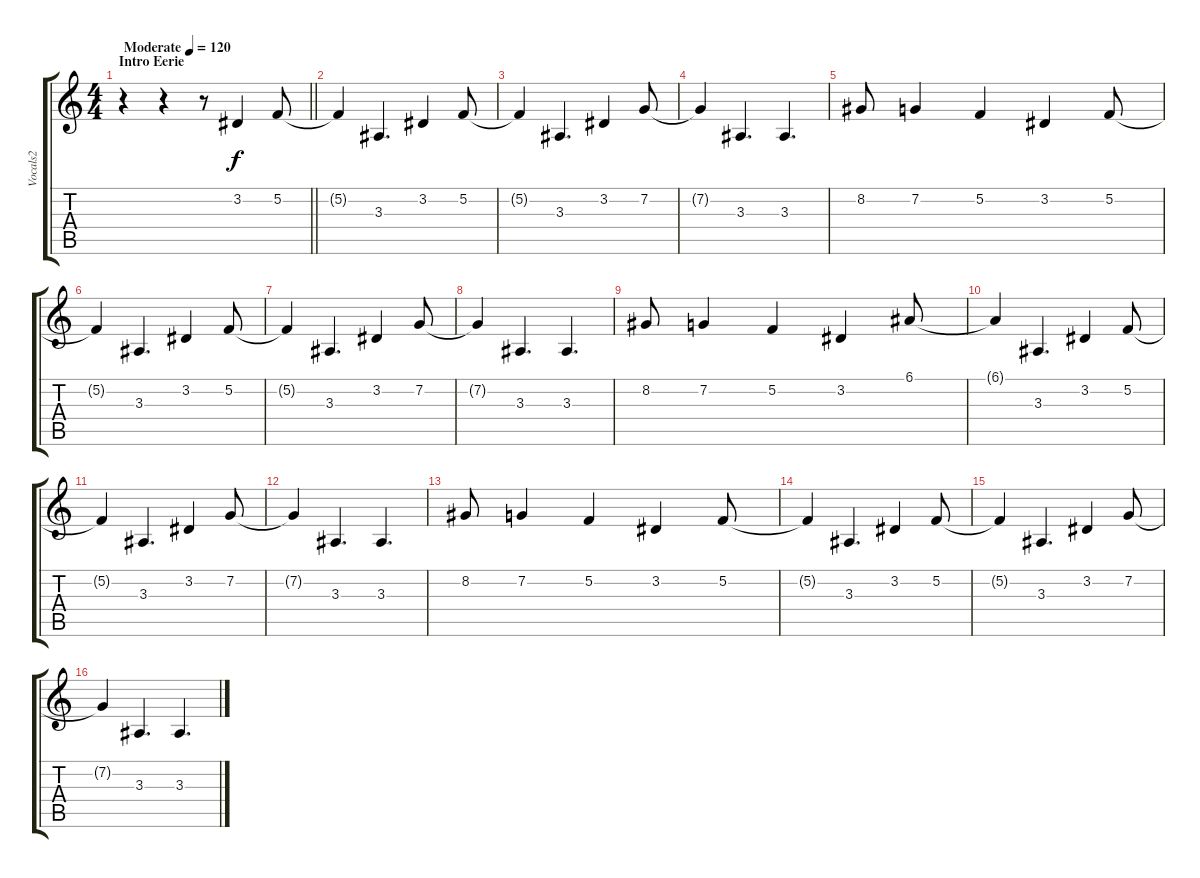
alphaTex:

\track ("Vocals2" "Vocals2") {instrument stringensemble2}
\staff {score tabs}
\tuning (E4 C4 G3 C3 G2 C2) {hide}
\ts (4 4)
\section ("" "Intro Eerie")
\tempo (120 "Moderate")
\clef g2
\barLineRight lightlight
\ks c
r.4{dy f instrument stringensemble2} r.4 r.8 3.2.4 5.2.8 |
5.2{t}.4 3.3.4{d} 3.2.4 5.2.8 |
5.2{t}.4 3.3.4{d} 3.2.4 7.2.8 |
7.2{t}.4 3.3.4{d} 3.3.4{d} |
8.2.8 7.2.4 5.2.4 3.2.4 5.2.8 |
5.2{t}.4 3.3.4{d} 3.2.4 5.2.8 |
5.2{t}.4 3.3.4{d} 3.2.4 7.2.8 |
7.2{t}.4 3.3.4{d} 3.3.4{d} |
8.2.8 7.2.4 5.2.4 3.2.4 6.1.8 |
6.1{t}.4 3.3.4{d} 3.2.4 5.2.8 |
5.2{t}.4 3.3.4{d} 3.2.4 7.2.8 |
7.2{t}.4 3.3.4{d} 3.3.4{d} |
8.2.8 7.2.4 5.2.4 3.2.4 5.2.8 |
5.2{t}.4 3.3.4{d} 3.2.4 5.2.8 |
5.2{t}.4 3.3.4{d} 3.2.4 7.2.8 |
7.2{t}.4 3.3.4{d} 3.3.4{d}
